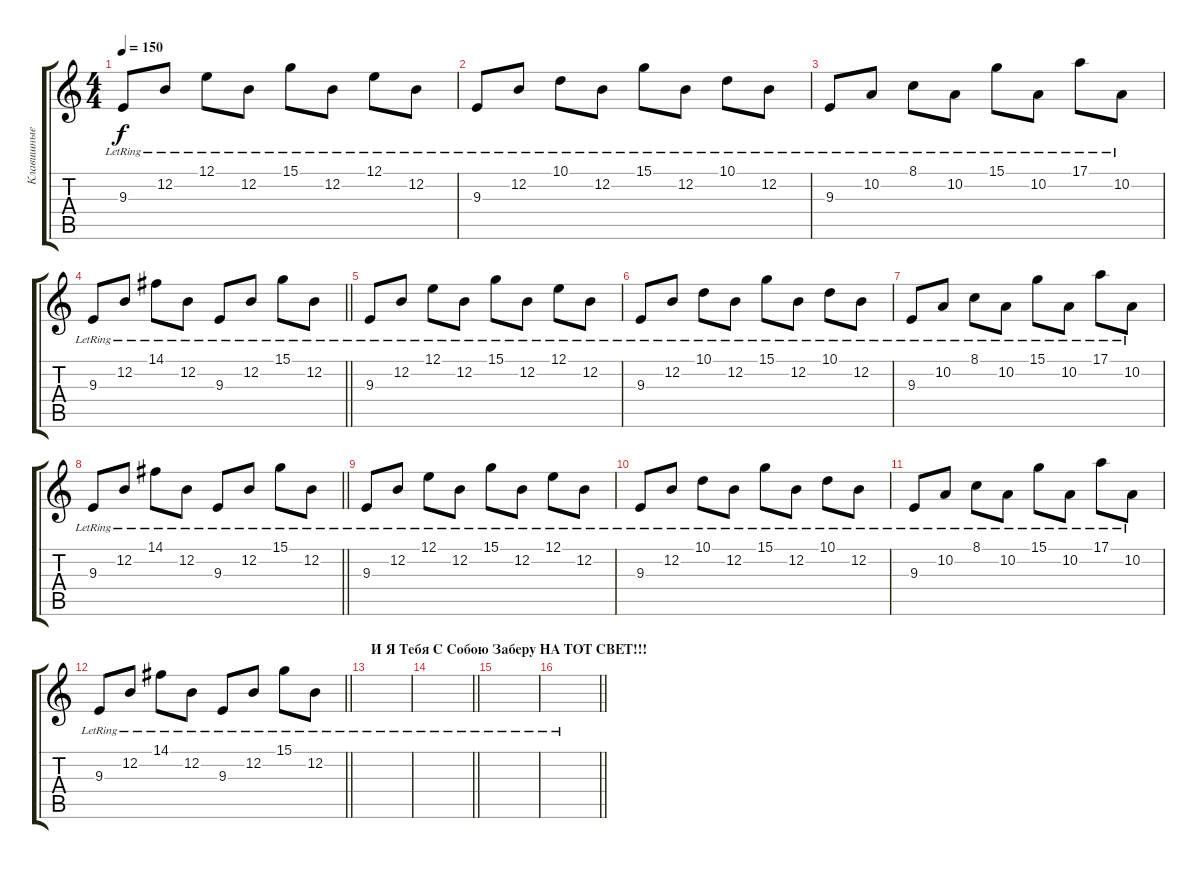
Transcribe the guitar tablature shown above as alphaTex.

\track ("Клавишные (Сажинов)" "Клавишные ") {instrument electricgrandpiano}
\staff {score tabs}
\tuning (E4 B3 G3 D3 A2 E2) {hide}
\ts (4 4)
\tempo 150
\clef g2
\ks c
9.3{lr}.8{dy f} 12.2{lr}.8 12.1{lr}.8 12.2{lr}.8 15.1{lr}.8 12.2{lr}.8 12.1{lr}.8 12.2{lr}.8 |
9.3{lr}.8 12.2{lr}.8 10.1{lr}.8 12.2{lr}.8 15.1{lr}.8 12.2{lr}.8 10.1{lr}.8 12.2{lr}.8 |
9.3{lr}.8 10.2{lr}.8 8.1{lr}.8 10.2{lr}.8 15.1{lr}.8 10.2{lr}.8 17.1{lr}.8 10.2{lr}.8 |
\barLineRight lightlight
9.3{lr}.8 12.2{lr}.8 14.1{lr}.8 12.2{lr}.8 9.3{lr}.8 12.2{lr}.8 15.1{lr}.8 12.2{lr}.8 |
9.3{lr}.8 12.2{lr}.8 12.1{lr}.8 12.2{lr}.8 15.1{lr}.8 12.2{lr}.8 12.1{lr}.8 12.2{lr}.8 |
9.3{lr}.8 12.2{lr}.8 10.1{lr}.8 12.2{lr}.8 15.1{lr}.8 12.2{lr}.8 10.1{lr}.8 12.2{lr}.8 |
9.3{lr}.8 10.2{lr}.8 8.1{lr}.8 10.2{lr}.8 15.1{lr}.8 10.2{lr}.8 17.1{lr}.8 10.2{lr}.8 |
\barLineRight lightlight
9.3{lr}.8 12.2{lr}.8 14.1{lr}.8 12.2{lr}.8 9.3{lr}.8 12.2{lr}.8 15.1{lr}.8 12.2{lr}.8 |
9.3{lr}.8 12.2{lr}.8 12.1{lr}.8 12.2{lr}.8 15.1{lr}.8 12.2{lr}.8 12.1{lr}.8 12.2{lr}.8 |
9.3{lr}.8 12.2{lr}.8 10.1{lr}.8 12.2{lr}.8 15.1{lr}.8 12.2{lr}.8 10.1{lr}.8 12.2{lr}.8 |
9.3{lr}.8 10.2{lr}.8 8.1{lr}.8 10.2{lr}.8 15.1{lr}.8 10.2{lr}.8 17.1{lr}.8 10.2{lr}.8 |
\barLineRight lightlight
9.3{lr}.8 12.2{lr}.8 14.1{lr}.8 12.2{lr}.8 9.3{lr}.8 12.2{lr}.8 15.1{lr}.8 12.2{lr}.8 |
\section ("" "И Я Тебя С Собою Заберу НА ТОТ СВЕТ!!!")
|
\barLineRight lightlight
|
|
\barLineRight lightlight
